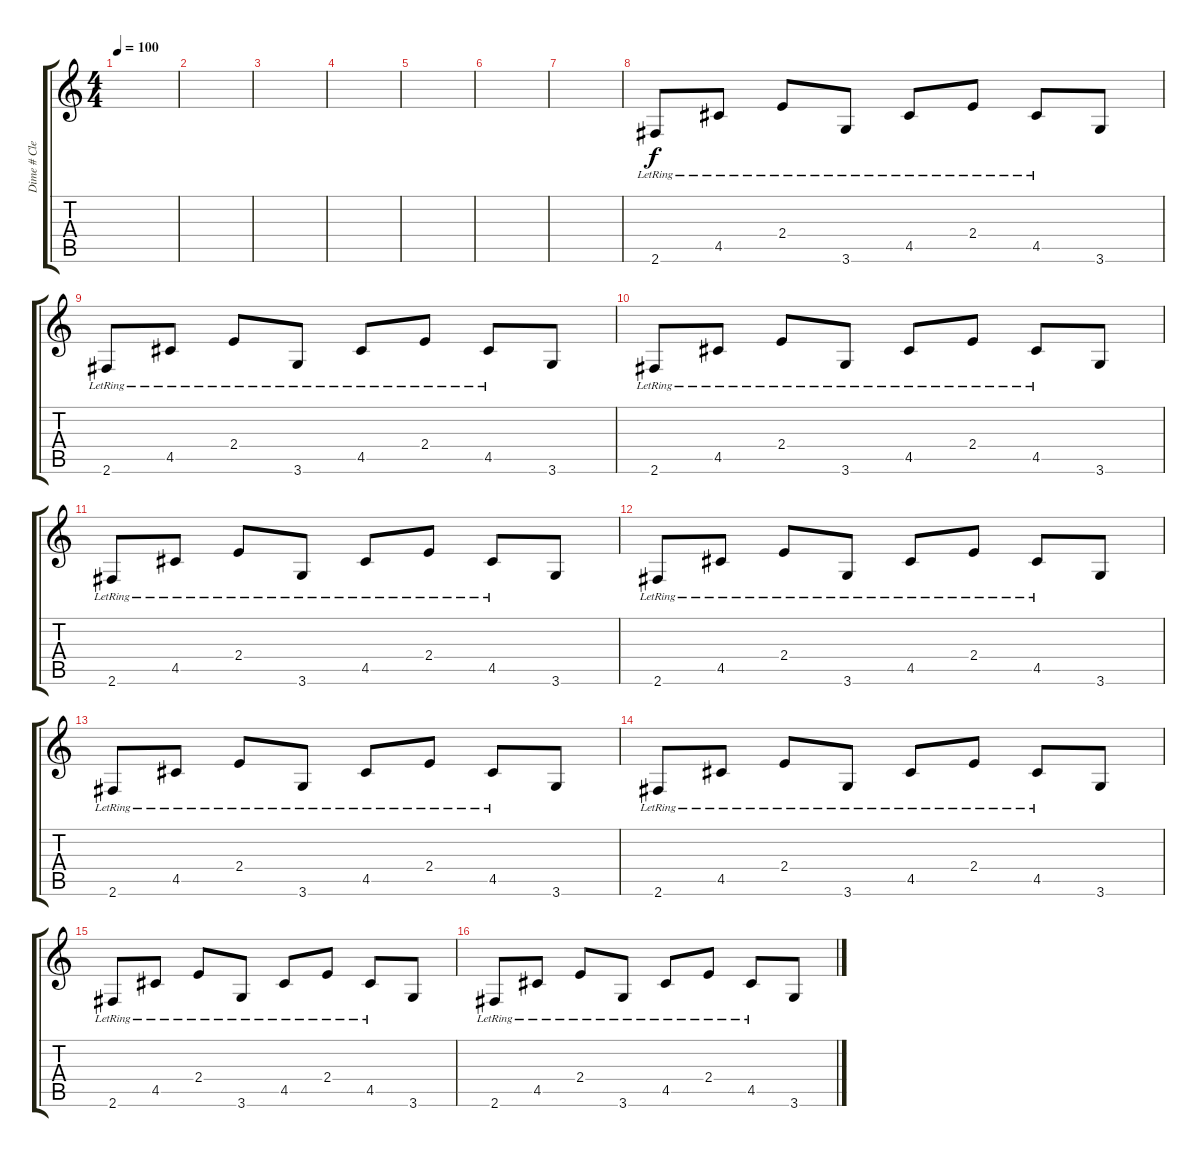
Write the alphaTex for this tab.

\track ("Dime # Clean Guitar" "Dime # Cle") {instrument electricguitarclean}
\staff {score tabs}
\tuning (E4 B3 G3 D3 A2 E2) {hide}
\ts (4 4)
\tempo 100
\clef g2
\ks c
|
|
|
|
|
|
|
2.6{lr}.8{volume 0} 4.5{lr}.8{volume 6} 2.4{lr}.8 3.6{lr}.8 4.5{lr}.8 2.4{lr}.8 4.5{lr}.8 3.6.8 |
2.6{lr}.8 4.5{lr}.8 2.4{lr}.8 3.6{lr}.8 4.5{lr}.8 2.4{lr}.8 4.5{lr}.8 3.6.8 |
2.6{lr}.8 4.5{lr}.8 2.4{lr}.8 3.6{lr}.8 4.5{lr}.8 2.4{lr}.8 4.5{lr}.8 3.6.8 |
2.6{lr}.8 4.5{lr}.8 2.4{lr}.8 3.6{lr}.8 4.5{lr}.8 2.4{lr}.8 4.5{lr}.8 3.6.8 |
2.6{lr}.8 4.5{lr}.8 2.4{lr}.8 3.6{lr}.8 4.5{lr}.8 2.4{lr}.8 4.5{lr}.8 3.6.8 |
2.6{lr}.8 4.5{lr}.8 2.4{lr}.8 3.6{lr}.8 4.5{lr}.8 2.4{lr}.8 4.5{lr}.8 3.6.8 |
2.6{lr}.8 4.5{lr}.8 2.4{lr}.8 3.6{lr}.8 4.5{lr}.8 2.4{lr}.8 4.5{lr}.8 3.6.8 |
2.6{lr}.8 4.5{lr}.8 2.4{lr}.8 3.6{lr}.8 4.5{lr}.8 2.4{lr}.8 4.5{lr}.8 3.6.8 |
2.6{lr}.8 4.5{lr}.8 2.4{lr}.8 3.6{lr}.8 4.5{lr}.8 2.4{lr}.8 4.5{lr}.8 3.6.8
